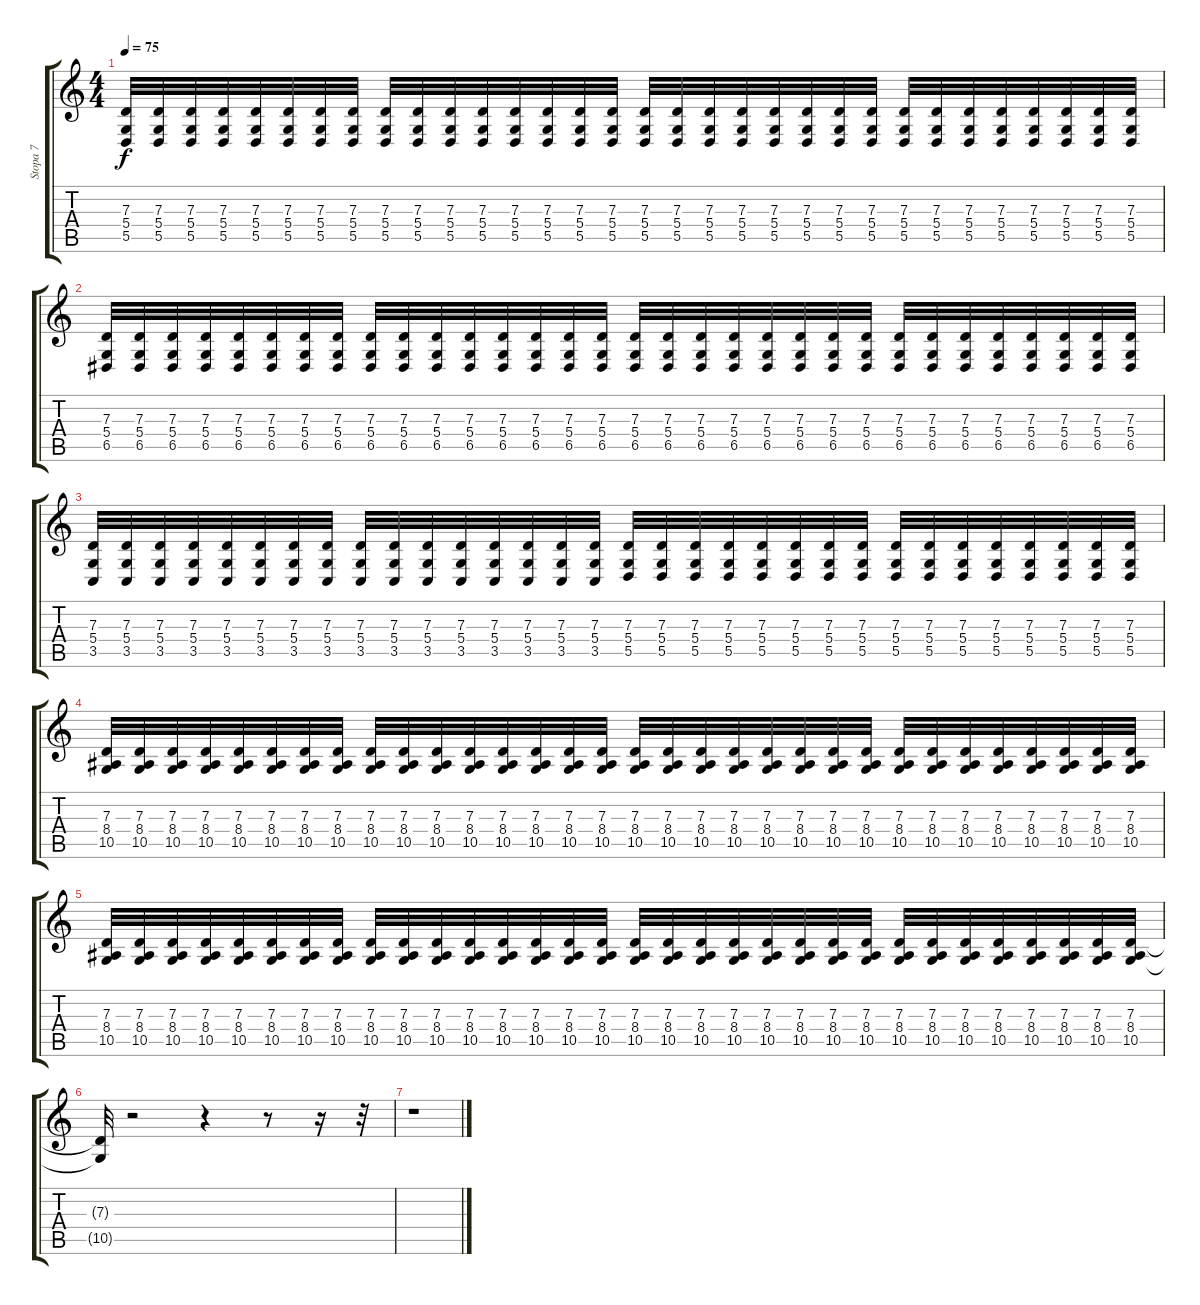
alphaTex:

\track ("Stopa 7" "Stopa 7") {instrument stringensemble1}
\staff {score tabs}
\tuning (E4 B3 G3 D3 A2 E2) {hide}
\ts (4 4)
\tempo 75
\clef g2
\ks c
(7.3 5.4 5.5).32{dy f} (7.3 5.4 5.5).32 (7.3 5.4 5.5).32 (7.3 5.4 5.5).32 (7.3 5.4 5.5).32 (7.3 5.4 5.5).32 (7.3 5.4 5.5).32 (7.3 5.4 5.5).32 (7.3 5.4 5.5).32 (7.3 5.4 5.5).32 (7.3 5.4 5.5).32 (7.3 5.4 5.5).32 (7.3 5.4 5.5).32 (7.3 5.4 5.5).32 (7.3 5.4 5.5).32 (7.3 5.4 5.5).32 (7.3 5.4 5.5).32 (7.3 5.4 5.5).32 (7.3 5.4 5.5).32 (7.3 5.4 5.5).32 (7.3 5.4 5.5).32 (7.3 5.4 5.5).32 (7.3 5.4 5.5).32 (7.3 5.4 5.5).32 (7.3 5.4 5.5).32 (7.3 5.4 5.5).32 (7.3 5.4 5.5).32 (7.3 5.4 5.5).32 (7.3 5.4 5.5).32 (7.3 5.4 5.5).32 (7.3 5.4 5.5).32 (7.3 5.4 5.5).32 |
(7.3 5.4 6.5).32 (7.3 5.4 6.5).32 (7.3 5.4 6.5).32 (7.3 5.4 6.5).32 (7.3 5.4 6.5).32 (7.3 5.4 6.5).32 (7.3 5.4 6.5).32 (7.3 5.4 6.5).32 (7.3 5.4 6.5).32 (7.3 5.4 6.5).32 (7.3 5.4 6.5).32 (7.3 5.4 6.5).32 (7.3 5.4 6.5).32 (7.3 5.4 6.5).32 (7.3 5.4 6.5).32 (7.3 5.4 6.5).32 (7.3 5.4 6.5).32 (7.3 5.4 6.5).32 (7.3 5.4 6.5).32 (7.3 5.4 6.5).32 (7.3 5.4 6.5).32 (7.3 5.4 6.5).32 (7.3 5.4 6.5).32 (7.3 5.4 6.5).32 (7.3 5.4 6.5).32 (7.3 5.4 6.5).32 (7.3 5.4 6.5).32 (7.3 5.4 6.5).32 (7.3 5.4 6.5).32 (7.3 5.4 6.5).32 (7.3 5.4 6.5).32 (7.3 5.4 6.5).32 |
(7.3 5.4 3.5).32 (7.3 5.4 3.5).32 (7.3 5.4 3.5).32 (7.3 5.4 3.5).32 (7.3 5.4 3.5).32 (7.3 5.4 3.5).32 (7.3 5.4 3.5).32 (7.3 5.4 3.5).32 (7.3 5.4 3.5).32 (7.3 5.4 3.5).32 (7.3 5.4 3.5).32 (7.3 5.4 3.5).32 (7.3 5.4 3.5).32 (7.3 5.4 3.5).32 (7.3 5.4 3.5).32 (7.3 5.4 3.5).32 (7.3 5.4 5.5).32 (7.3 5.4 5.5).32 (7.3 5.4 5.5).32 (7.3 5.4 5.5).32 (7.3 5.4 5.5).32 (7.3 5.4 5.5).32 (7.3 5.4 5.5).32 (7.3 5.4 5.5).32 (7.3 5.4 5.5).32 (7.3 5.4 5.5).32 (7.3 5.4 5.5).32 (7.3 5.4 5.5).32 (7.3 5.4 5.5).32 (7.3 5.4 5.5).32 (7.3 5.4 5.5).32 (7.3 5.4 5.5).32 |
(7.3 8.4 10.5).32 (7.3 8.4 10.5).32 (7.3 8.4 10.5).32 (7.3 8.4 10.5).32 (7.3 8.4 10.5).32 (7.3 8.4 10.5).32 (7.3 8.4 10.5).32 (7.3 8.4 10.5).32 (7.3 8.4 10.5).32 (7.3 8.4 10.5).32 (7.3 8.4 10.5).32 (7.3 8.4 10.5).32 (7.3 8.4 10.5).32 (7.3 8.4 10.5).32 (7.3 8.4 10.5).32 (7.3 8.4 10.5).32 (7.3 8.4 10.5).32 (7.3 8.4 10.5).32 (7.3 8.4 10.5).32 (7.3 8.4 10.5).32 (7.3 8.4 10.5).32 (7.3 8.4 10.5).32 (7.3 8.4 10.5).32 (7.3 8.4 10.5).32 (7.3 8.4 10.5).32 (7.3 8.4 10.5).32 (7.3 8.4 10.5).32 (7.3 8.4 10.5).32 (7.3 8.4 10.5).32 (7.3 8.4 10.5).32 (7.3 8.4 10.5).32 (7.3 8.4 10.5).32 |
(7.3 8.4 10.5).32 (7.3 8.4 10.5).32 (7.3 8.4 10.5).32 (7.3 8.4 10.5).32 (7.3 8.4 10.5).32 (7.3 8.4 10.5).32 (7.3 8.4 10.5).32 (7.3 8.4 10.5).32 (7.3 8.4 10.5).32 (7.3 8.4 10.5).32 (7.3 8.4 10.5).32 (7.3 8.4 10.5).32 (7.3 8.4 10.5).32 (7.3 8.4 10.5).32 (7.3 8.4 10.5).32 (7.3 8.4 10.5).32 (7.3 8.4 10.5).32 (7.3 8.4 10.5).32 (7.3 8.4 10.5).32 (7.3 8.4 10.5).32 (7.3 8.4 10.5).32 (7.3 8.4 10.5).32 (7.3 8.4 10.5).32 (7.3 8.4 10.5).32 (7.3 8.4 10.5).32 (7.3 8.4 10.5).32 (7.3 8.4 10.5).32 (7.3 8.4 10.5).32 (7.3 8.4 10.5).32 (7.3 8.4 10.5).32 (7.3 8.4 10.5).32 (7.3 8.4 10.5).32 |
(7.3{t} 10.5{t}).32 r.2 r.4 r.8 r.16 r.32 |
r.1
